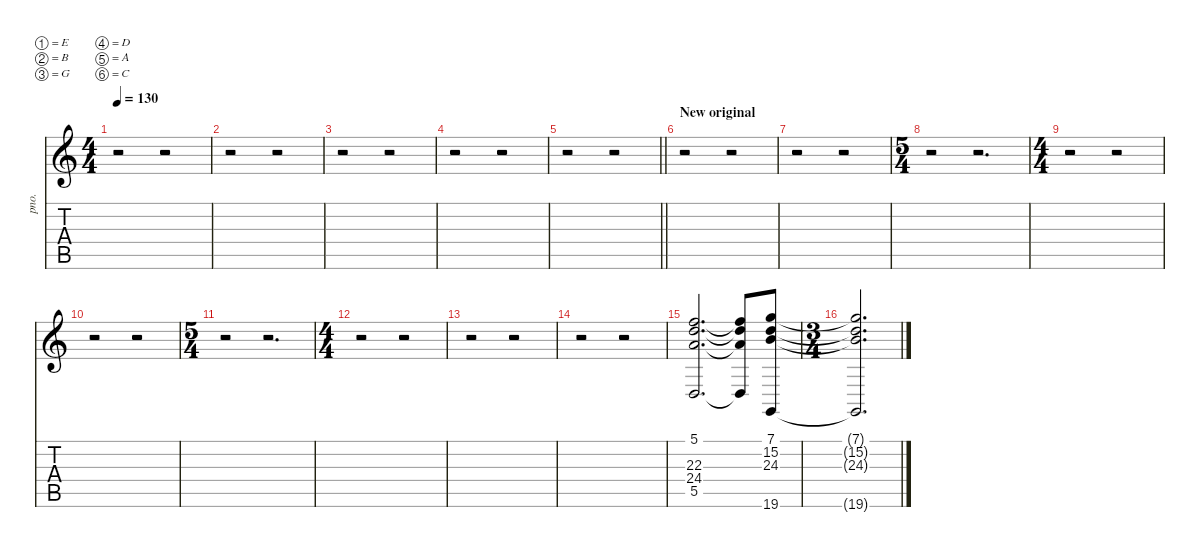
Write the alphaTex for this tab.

\defaultSystemsLayout 4
\hideDynamics
\bracketExtendMode nobrackets
\track ("Reney" "pno.") {mute instrument brightacousticpiano}
\staff {score tabs}
\tuning (E4 B3 G3 D3 A2 C1)
\ts (4 4)
\tempo 130
\clef g2
\ks c
r.2{dy f beam Down} r.2{beam Down} |
r.2{beam Down} r.2{beam Down} |
r.2{beam Down} r.2{beam Down} |
r.2{beam Down} r.2{beam Down} |
\barLineRight lightlight
r.2{beam Down} r.2{beam Down} |
\section ("" "New original")
r.2{beam Down} r.2{beam Down} |
r.2{beam Down} r.2{beam Down} |
\ts (5 4)
\beaming (8 2 2 2 4)
r.2{beam Down} r.2{d beam Down} |
\ts (4 4)
\beaming (8 2 2 2 2)
r.2{beam Down} r.2{beam Down} |
r.2{beam Down} r.2{beam Down} |
\ts (5 4)
\beaming (8 2 2 2 4)
r.2{beam Down} r.2{d beam Down} |
\ts (4 4)
\beaming (8 2 2 2 2)
r.2{beam Down} r.2{beam Down} |
r.2{beam Down} r.2{beam Down} |
r.2{beam Down} r.2{beam Down} |
(5.1 22.3 24.4 5.5).2{d beam Up} (5.1{t} 22.3{t} 24.4{t} 5.5{t}).8{beam Up} (7.1 15.2 24.3 19.6).8{beam Up} |
\ts (3 4)
\beaming (8 2 2 2)
(7.1{t} 15.2{t} 24.3{t} 19.6{t}).2{d beam Up}
